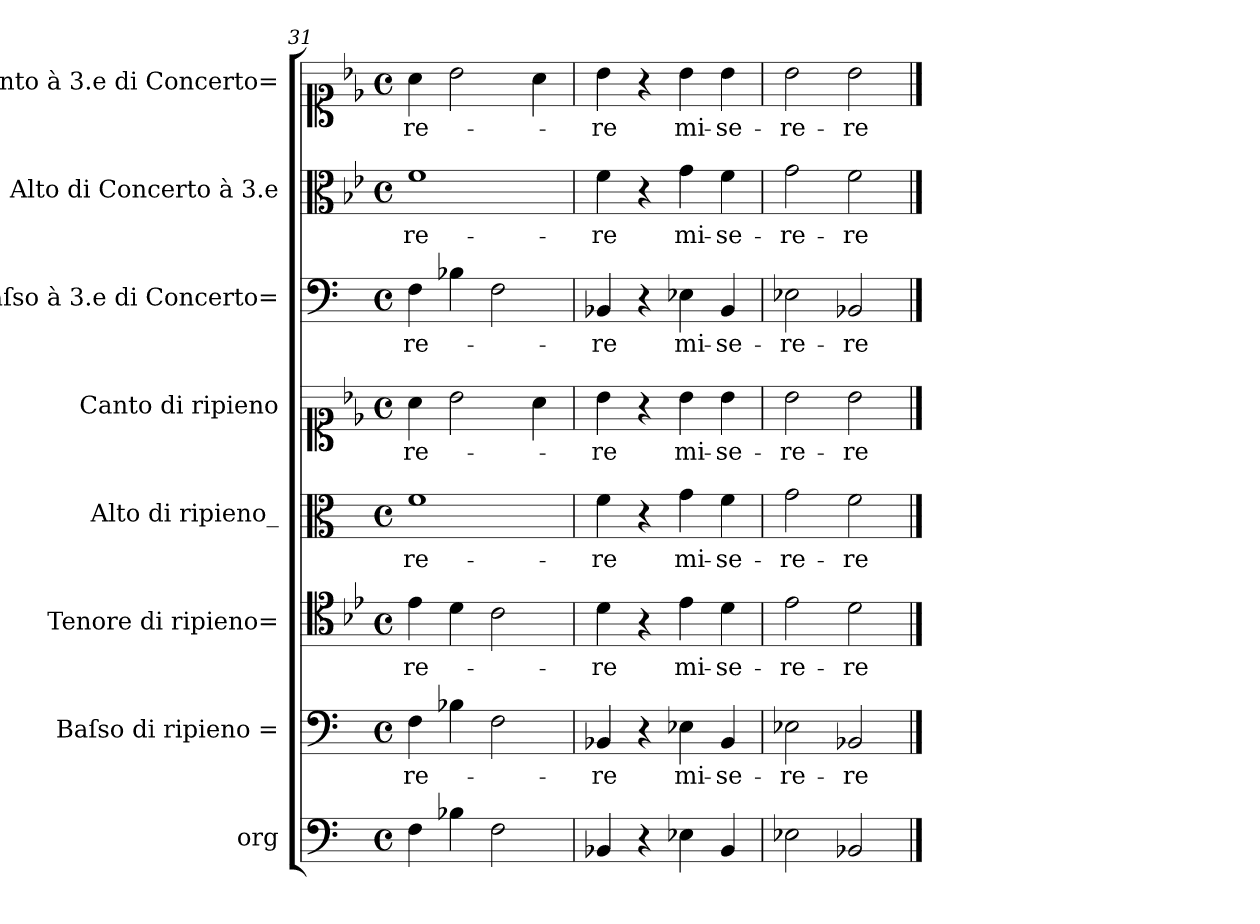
**kern	**kern	**text	**kern	**text	**kern	**text	**kern	**text	**kern	**text	**kern	**text	**kern	**text
*part8	*part7	*part7	*part6	*part6	*part5	*part5	*part4	*part4	*part3	*part3	*part2	*part2	*part1	*part1
*staff8	*staff7	*staff7	*staff6	*staff6	*staff5	*staff5	*staff4	*staff4	*staff3	*staff3	*staff2	*staff2	*staff1	*staff1
*I"org	*I"Baſso di ripieno =	*	*I"Tenore di ripieno=	*	*I"Alto di ripieno_	*	*I"Canto di ripieno	*	*I"Baſso à 3.e di Concerto=	*	*I"Alto di Concerto à 3.e	*	*I"Canto à 3.e di Concerto=	*
*	*I'B rip	*	*I'T rip	*	*I'A rip	*	*	*	*I'B conc	*	*I'A conc	*	*	*
*clefF4	*clefF4	*	*clefC4	*	*clefC3	*	*clefC1	*	*clefF4	*	*clefC3	*	*clefC1	*
*	*	*	*k[b-e-]	*	*	*	*k[b-e-]	*	*	*	*k[b-e-]	*	*k[b-e-]	*
*M4/4	*M4/4	*	*M4/4	*	*M4/4	*	*M4/4	*	*M4/4	*	*M4/4	*	*M4/4	*
*met(c)	*met(c)	*	*met(c)	*	*met(c)	*	*met(c)	*	*met(c)	*	*met(c)	*	*met(c)	*
=31	=31	=31	=31	=31	=31	=31	=31	=31	=31	=31	=31	=31	=31	=31
4F\	4F\	-re-	4e-\	-re-	1f	-re-	4a\	-re-	4F\	-re-	1f	-re-	4a\	-re-
4B-\	4B-\	.	4d\	.	.	.	2b-\	.	4B-\	.	.	.	2b-\	.
2F\	2F\	.	2c\	.	.	.	.	.	2F\	.	.	.	.	.
.	.	.	.	.	.	.	4a\	.	.	.	.	.	4a\	.
=32	=32	=32	=32	=32	=32	=32	=32	=32	=32	=32	=32	=32	=32	=32
4BB-/	4BB-/	-re	4d\	-re	4f\	-re	4b-\	-re	4BB-/	-re	4f\	-re	4b-\	-re
4r	4r	.	4r	.	4r	.	4r	.	4r	.	4r	.	4r	.
4E-\	4E-\	mi-	4e-\	mi-	4g\	mi-	4b-\	mi-	4E-\	mi-	4g\	mi-	4b-\	mi-
4BB-/	4BB-/	-se-	4d\	-se-	4f\	-se-	4b-\	-se-	4BB-/	-se-	4f\	-se-	4b-\	-se-
=33	=33	=33	=33	=33	=33	=33	=33	=33	=33	=33	=33	=33	=33	=33
2E-\	2E-\	-re-	2e-\	-re-	2g\	-re-	2b-\	-re-	2E-\	-re-	2g\	-re-	2b-\	-re-
2BB-/	2BB-/	-re	2d\	-re	2f\	-re	2b-\	-re	2BB-/	-re	2f\	-re	2b-\	-re
==	==	==	==	==	==	==	==	==	==	==	==	==	==	==
*-	*-	*-	*-	*-	*-	*-	*-	*-	*-	*-	*-	*-	*-	*-
